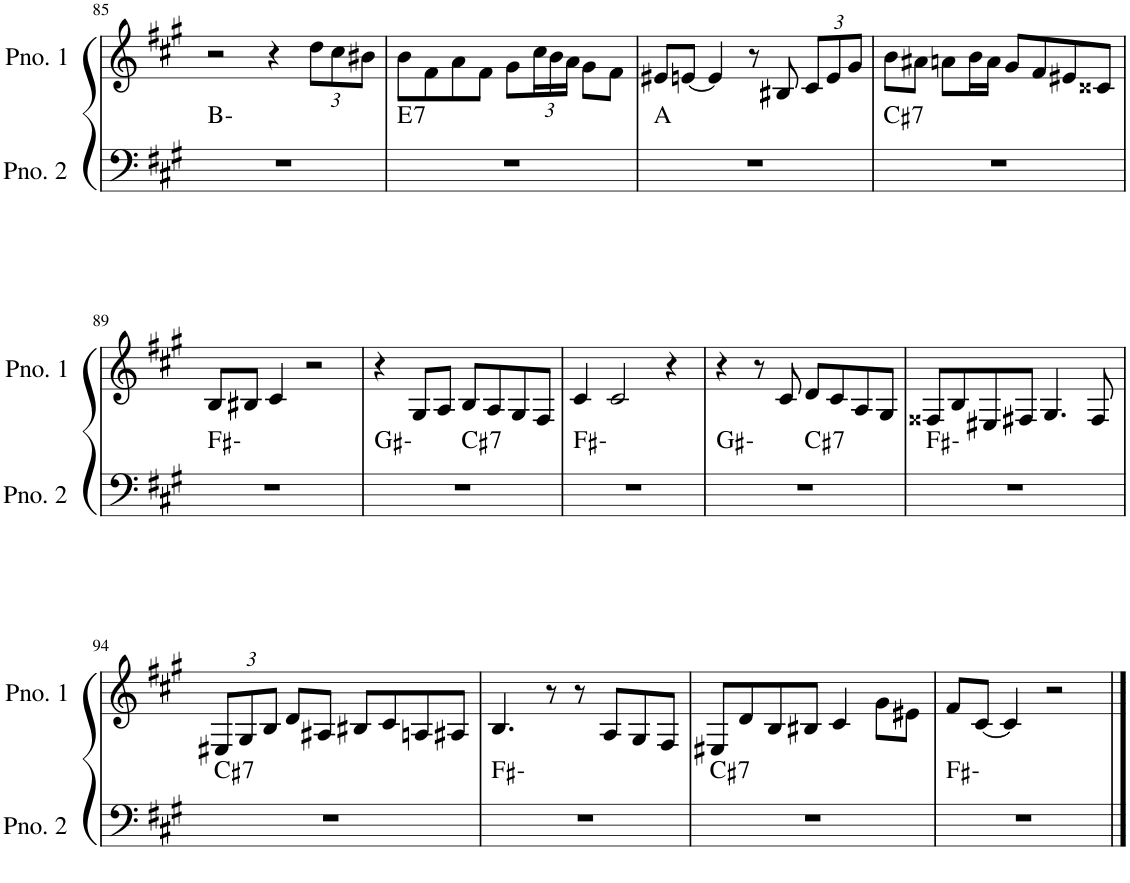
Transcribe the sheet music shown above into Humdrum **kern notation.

**kern	**harte	**kern
*part2	*part2	*part1
*staff2	*	*staff1
*I"ピアノ 2	*	*I"ピアノ 1
!!LO:PB:g=z
*clefF4	*	*clefG2
*k[f#c#g#]	*	*k[f#c#g#]
*M4/4	*	*M4/4
=85	=85	=85
1r	B:min	2r
.	.	4r
*	*	*Xbrackettup
.	.	12dd\L
.	.	12cc#\
.	.	12b#X\J
=86	=86	=86
!	!LO:H:kt=7	!
1r	E:7	8b\L
.	.	8f#\
.	.	8a\
.	.	8f#\J
.	.	8g#\L
.	.	24cc#\L
.	.	24b\
.	.	24a\JJ
.	.	8g#\L
.	.	8f#\J
=87	=87	=87
1r	A:maj	8e#X/L
.	.	[8en/J
.	.	4e/]
.	.	8r
.	.	8B#X/
.	.	12c#/L
.	.	12e/
.	.	12g#/J
=88	=88	=88
!	!LO:H:kt=7	!
1r	C#:7	8b\L
.	.	8a#X\J
.	.	8an\L
.	.	16b\L
.	.	16a\JJ
.	.	8g#/L
.	.	8f#/
.	.	8e#X/
.	.	8c##X/J
!!LO:LB:g=z
=89	=89	=89
1r	F#:min	8B/L
.	.	8B#X/J
.	.	4c#/
.	.	2r
=90	=90	=90
*^	*	*
1r	2ryy	G#:min	4r
.	.	.	8G#/L
.	.	.	8A/J
!	!	!LO:H:kt=7	!
.	2ryy	C#:7	8B/L
.	.	.	8A/
.	.	.	8G#/
.	.	.	8F#/J
*v	*v	*	*
=91	=91	=91
1r	F#:min	4c#/
.	.	2c#/
.	.	4r
=92	=92	=92
*^	*	*
1r	2ryy	G#:min	4r
.	.	.	8r
.	.	.	8c#/
!	!	!LO:H:kt=7	!
.	2ryy	C#:7	8d/L
.	.	.	8c#/
.	.	.	8A/
.	.	.	8G#/J
*v	*v	*	*
=93	=93	=93
1r	F#:min	8F##X/L
.	.	8B/
.	.	8E#X/
.	.	8F#X/J
.	.	4.G#/
.	.	8F#/
!!LO:LB:g=z
=94	=94	=94
!	!LO:H:kt=7	!
1r	C#:7	12E#X/L
.	.	12G#/
.	.	12B/J
.	.	8d/L
.	.	8A#X/J
.	.	8B#X/L
.	.	8c#/
.	.	8An/
.	.	8A#X/J
=95	=95	=95
1r	F#:min	4.B/
.	.	8r
.	.	8r
.	.	8A/L
.	.	8G#/
.	.	8F#/J
=96	=96	=96
!	!LO:H:kt=7	!
1r	C#:7	8E#X/L
.	.	8d/
.	.	8B/
.	.	8B#X/J
.	.	4c#/
.	.	8g#\L
.	.	8e#X\J
=97	=97	=97
1r	F#:min	8f#/L
.	.	[8c#/J
.	.	4c#/]
.	.	2r
==	==	==
*-	*-	*-
